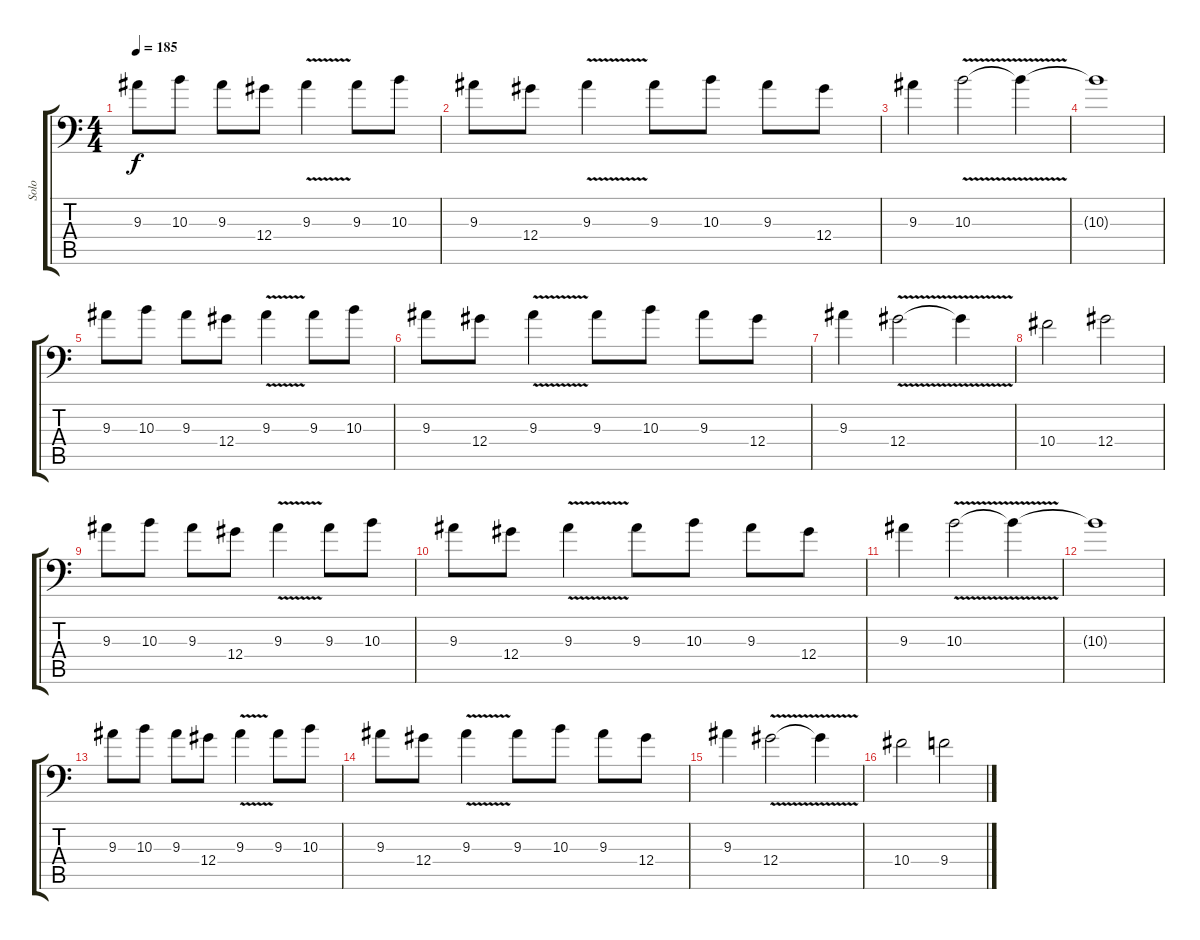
\track ("Solo" "Solo") {instrument distortionguitar}
\staff {score tabs}
\tuning (Bb3 F3 Db3 Ab2 Eb2 Bb1) {hide}
\ts (4 4)
\tempo 185
\clef f4
\ks c
9.3.8{dy f} 10.3.8 9.3.8 12.4.8 9.3{v}.4 9.3.8 10.3.8 |
9.3.8 12.4.8 9.3{v}.4 9.3.8 10.3.8 9.3.8 12.4.8 |
9.3.4 10.3{v}.2 10.3{t}.4 |
10.3{t}.1 |
9.3.8 10.3.8 9.3.8 12.4.8 9.3{v}.4 9.3.8 10.3.8 |
9.3.8 12.4.8 9.3{v}.4 9.3.8 10.3.8 9.3.8 12.4.8 |
9.3.4 12.4{v}.2 12.4{t}.4 |
10.4.2 12.4.2 |
9.3.8 10.3.8 9.3.8 12.4.8 9.3{v}.4 9.3.8 10.3.8 |
9.3.8 12.4.8 9.3{v}.4 9.3.8 10.3.8 9.3.8 12.4.8 |
9.3.4 10.3{v}.2 10.3{t}.4 |
10.3{t}.1 |
9.3.8 10.3.8 9.3.8 12.4.8 9.3{v}.4 9.3.8 10.3.8 |
9.3.8 12.4.8 9.3{v}.4 9.3.8 10.3.8 9.3.8 12.4.8 |
9.3.4 12.4{v}.2 12.4{t}.4 |
10.4.2 9.4.2
